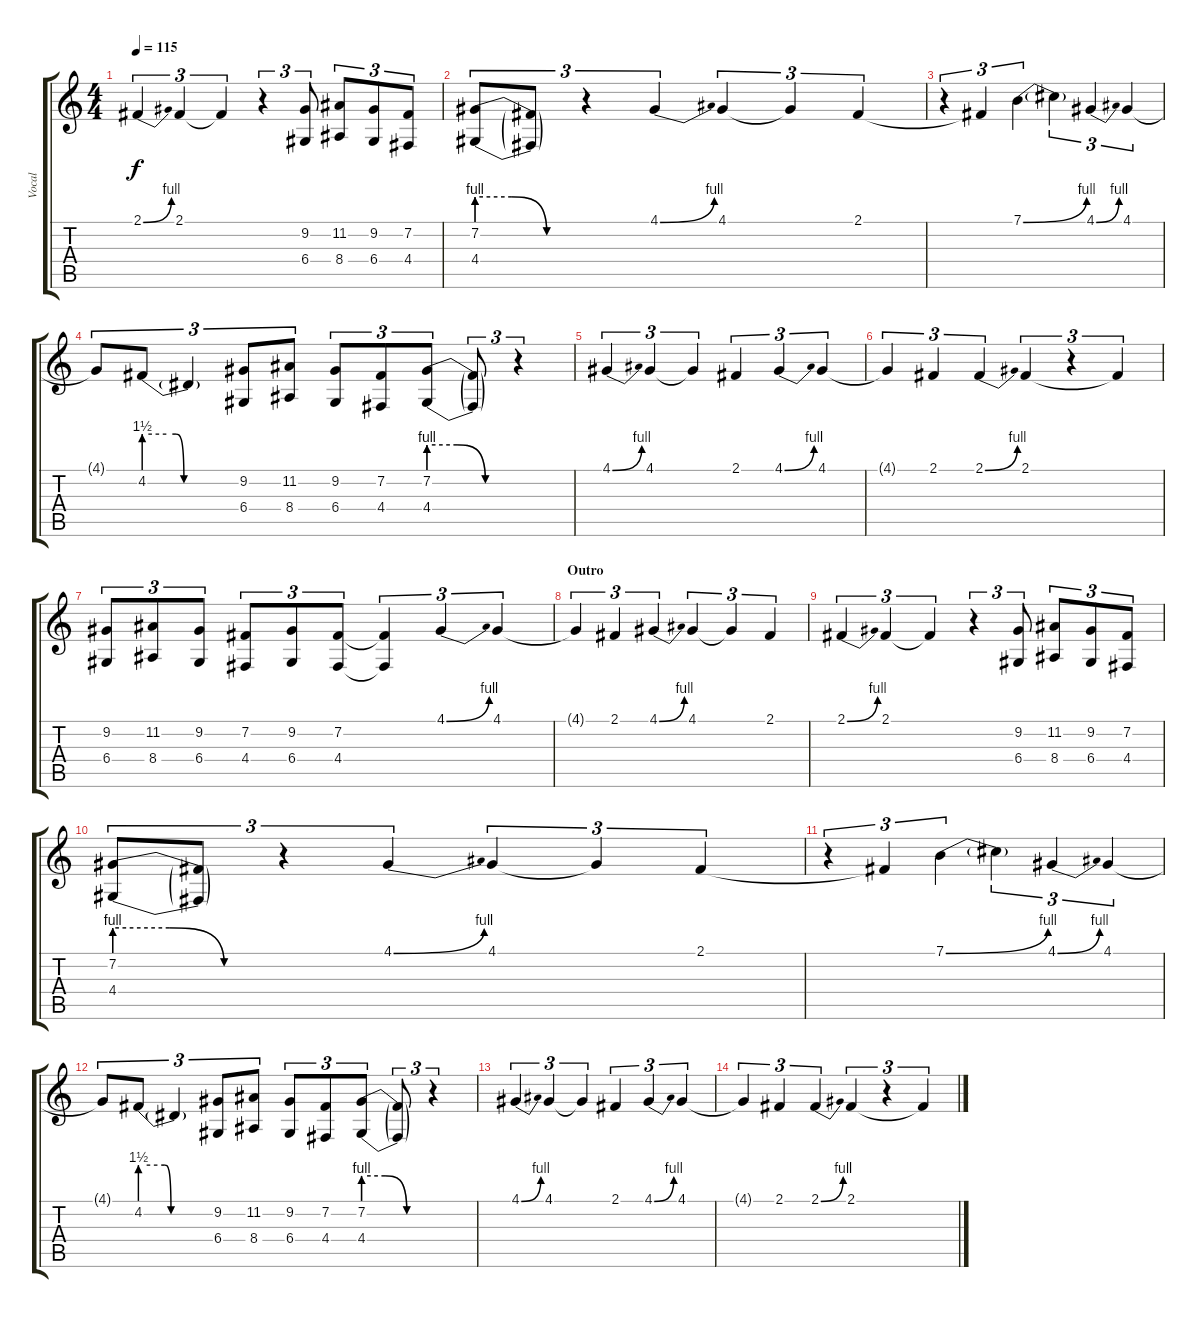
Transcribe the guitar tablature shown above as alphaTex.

\track ("Vocal" "Vocal") {instrument lead1square}
\staff {score tabs}
\tuning (E4 B3 G3 D3 A2 E2) {hide}
\ts (4 4)
\tempo 115
\clef g2
\ks c
2.1{be (bend 0 0 60 4)}.4{tu (3 2) dy f} 2.1.4{tu (3 2)} 2.1{t}.4{tu (3 2)} r.4{tu (3 2)} (9.2 6.4).8{tu (3 2)} (11.2 8.4).8{tu (3 2)} (9.2 6.4).8{tu (3 2)} (7.2 4.4).8{tu (3 2)} |
(7.2{be (custom 0 4 20 4 40 0 60 0)} 4.4{be (custom 0 4 20 4 40 0 60 0)}).8{tu (3 2)} (7.2{t} 4.4{t}).8{tu (3 2)} r.4{tu (3 2)} 4.1{be (bend 0 0 60 4)}.4{tu (3 2)} 4.1.4{tu (3 2)} 4.1{t}.4{tu (3 2)} 2.1.4{tu (3 2)} |
r.4{tu (3 2)} 2.1{t}.4{tu (3 2)} 7.1{be (bend 0 0 60 4)}.4{tu (3 2)} 7.1{t}.4{tu (3 2)} 4.1{be (bend 0 0 60 4)}.4{tu (3 2)} 4.1.4{tu (3 2)} |
4.1{t}.8{tu (3 2)} 4.2{be (custom 0 6 14 6 20 6 25 0 40 0 60 0)}.8{tu (3 2)} 4.2{t}.4{tu (3 2)} (9.2 6.4).8{tu (3 2)} (11.2 8.4).8{tu (3 2)} (9.2 6.4).8{tu (3 2)} (7.2 4.4).8{tu (3 2)} (7.2{be (custom 0 4 20 4 40 0 60 0)} 4.4{be (custom 0 4 20 4 40 0 60 0)}).8{tu (3 2)} (7.2{t} 4.4{t}).8{tu (3 2)} r.4{tu (3 2)} |
4.1{be (bend 0 0 60 4)}.4{tu (3 2)} 4.1.4{tu (3 2)} 4.1{t}.4{tu (3 2)} 2.1.4{tu (3 2)} 4.1{be (bend 0 0 60 4)}.4{tu (3 2)} 4.1.4{tu (3 2)} |
4.1{t}.4{tu (3 2)} 2.1.4{tu (3 2)} 2.1{be (bend 0 0 60 4)}.4{tu (3 2)} 2.1.4{tu (3 2)} r.4{tu (3 2)} 2.1{t}.4{tu (3 2)} |
(9.2 6.4).8{tu (3 2)} (11.2 8.4).8{tu (3 2)} (9.2 6.4).8{tu (3 2)} (7.2 4.4).8{tu (3 2)} (9.2 6.4).8{tu (3 2)} (7.2 4.4).8{tu (3 2)} (7.2{t} 4.4{t}).4{tu (3 2)} 4.1{be (bend 0 0 60 4)}.4{tu (3 2)} 4.1.4{tu (3 2)} |
\section ("" "Outro")
4.1{t}.4{tu (3 2)} 2.1.4{tu (3 2)} 4.1{be (bend 0 0 60 4)}.4{tu (3 2)} 4.1.4{tu (3 2)} 4.1{t}.4{tu (3 2)} 2.1.4{tu (3 2)} |
2.1{be (bend 0 0 60 4)}.4{tu (3 2) volume 0} 2.1.4{tu (3 2)} 2.1{t}.4{tu (3 2)} r.4{tu (3 2)} (9.2 6.4).8{tu (3 2)} (11.2 8.4).8{tu (3 2)} (9.2 6.4).8{tu (3 2)} (7.2 4.4).8{tu (3 2)} |
(7.2{be (custom 0 4 20 4 40 0 60 0)} 4.4{be (custom 0 4 20 4 40 0 60 0)}).8{tu (3 2)} (7.2{t} 4.4{t}).8{tu (3 2)} r.4{tu (3 2)} 4.1{be (bend 0 0 60 4)}.4{tu (3 2)} 4.1.4{tu (3 2)} 4.1{t}.4{tu (3 2)} 2.1.4{tu (3 2)} |
r.4{tu (3 2)} 2.1{t}.4{tu (3 2)} 7.1{be (bend 0 0 60 4)}.4{tu (3 2)} 7.1{t}.4{tu (3 2)} 4.1{be (bend 0 0 60 4)}.4{tu (3 2)} 4.1.4{tu (3 2)} |
4.1{t}.8{tu (3 2)} 4.2{be (custom 0 6 14 6 20 6 25 0 40 0 60 0)}.8{tu (3 2)} 4.2{t}.4{tu (3 2)} (9.2 6.4).8{tu (3 2)} (11.2 8.4).8{tu (3 2)} (9.2 6.4).8{tu (3 2)} (7.2 4.4).8{tu (3 2)} (7.2{be (custom 0 4 20 4 40 0 60 0)} 4.4{be (custom 0 4 20 4 40 0 60 0)}).8{tu (3 2)} (7.2{t} 4.4{t}).8{tu (3 2)} r.4{tu (3 2)} |
4.1{be (bend 0 0 60 4)}.4{tu (3 2)} 4.1.4{tu (3 2)} 4.1{t}.4{tu (3 2)} 2.1.4{tu (3 2)} 4.1{be (bend 0 0 60 4)}.4{tu (3 2)} 4.1.4{tu (3 2)} |
4.1{t}.4{tu (3 2)} 2.1.4{tu (3 2)} 2.1{be (bend 0 0 60 4)}.4{tu (3 2)} 2.1.4{tu (3 2)} r.4{tu (3 2)} 2.1{t}.4{tu (3 2)}
